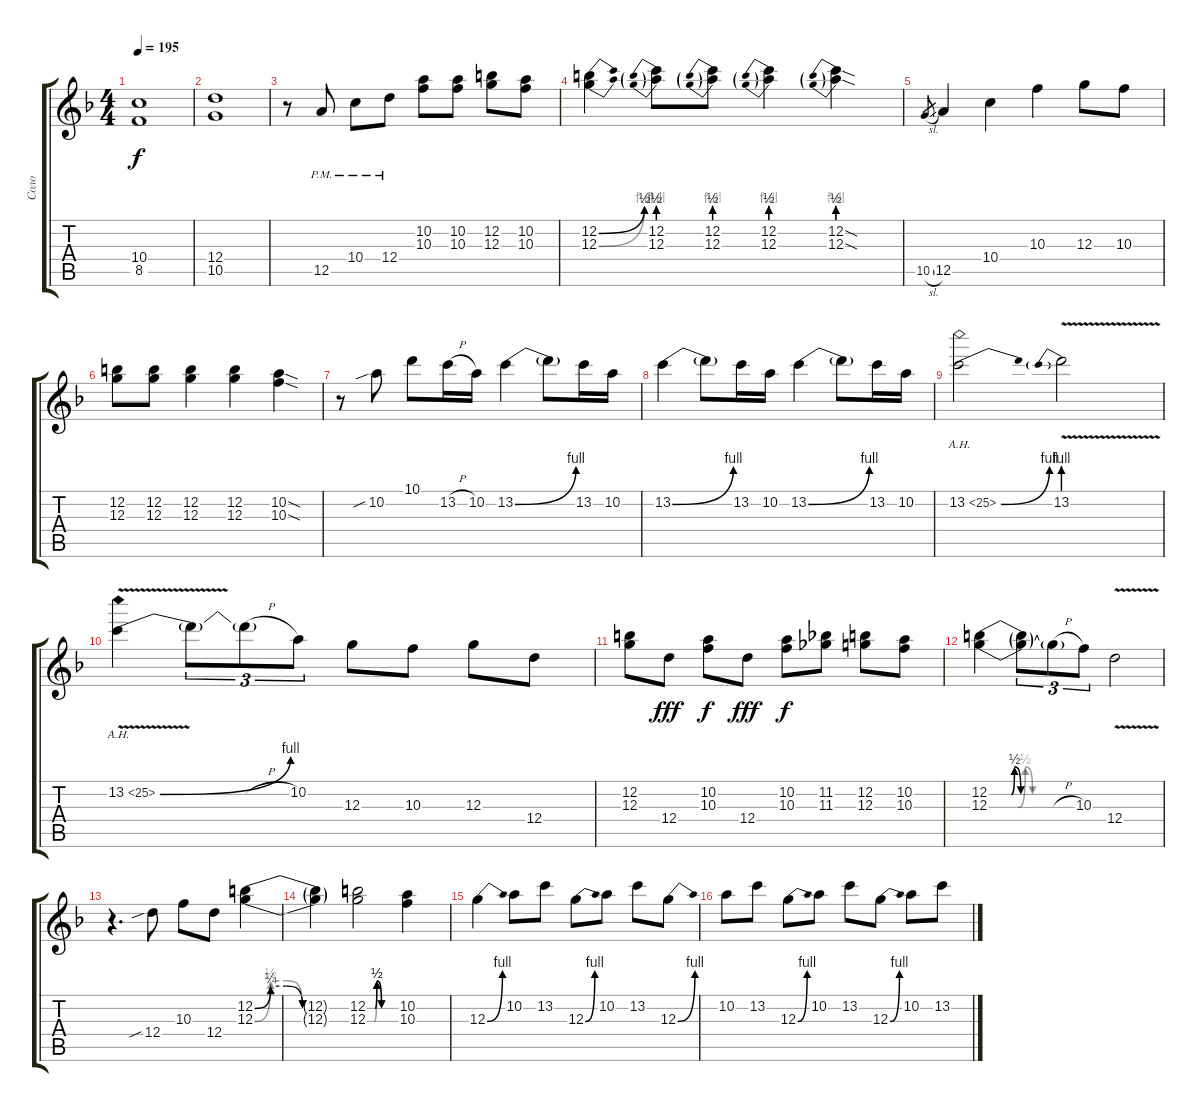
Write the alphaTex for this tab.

\track ("Соло" "Соло") {instrument distortionguitar}
\staff {score tabs}
\tuning (E4 B3 G3 D3 A2 E2) {hide}
\ts (4 4)
\tempo 195
\clef g2
\ks f
(10.4 8.5).1{dy f} |
(12.4 10.5).1 |
r.8 12.5{pm}.8 10.4{pm}.8 12.4{pm}.8 (10.2 10.3).8 (10.2 10.3).8 (12.2 12.3).8 (10.2 10.3).8 |
(12.2{be (bend 0 0 60 2)} 12.3{be (bend 0 0 60 4)}).4 (12.2{be (prebend 0 2 60 2)} 12.3{be (prebend 0 4 60 4)}).8 (12.2{be (prebend 0 2 60 2)} 12.3{be (prebend 0 4 60 4)}).8 (12.2{be (prebend 0 2 60 2)} 12.3{be (prebend 0 4 60 4)}).4 (12.2{be (prebend 0 2 60 2) sod} 12.3{be (prebend 0 4 60 4) sod}).4 |
10.5{sl}.8{gr} 12.5.4 10.4.4 10.3.4 12.3.8 10.3.8 |
(12.2 12.3).8 (12.2 12.3).8 (12.2 12.3).4 (12.2 12.3).4 (10.2{sod} 10.3{sod}).4 |
r.8 10.2{sib}.8 10.1.8 13.2{h}.16 10.2.16 13.2{be (bend 0 0 60 4)}.4 13.2{t}.8 13.2.16 10.2.16 |
13.2{be (bend 0 0 60 4)}.4 13.2{t}.8 13.2.16 10.2.16 13.2{be (bend 0 0 60 4)}.4 13.2{t}.8 13.2.16 10.2.16 |
13.2{be (bend 0 0 60 4) ah 12}.2 13.2{be (prebend 0 4 60 4) v}.2 |
13.2{be (bend 0 0 60 4) ah 12 v}.4 13.2{t}.8{tu (3 2)} 13.2{h t}.8{tu (3 2)} 10.2.8{tu (3 2)} 12.3.8 10.3.8 12.3.8 12.4.8 |
(12.2 12.3).8 12.4.8{dy fff} (10.2 10.3).8{dy f} 12.4.8{dy fff} (10.2 10.3).8{dy f} (11.2 11.3).8 (12.2 12.3).8 (10.2 10.3).8 |
(12.2{be (custom 0 0 21 0 24 2 30 0 60 0)} 12.3{be (custom 0 0 20 0 25 2 30 0 60 0)}).4 (12.2{t} 12.3{t}).8{tu (3 2)} 12.3{h t}.8{tu (3 2)} 10.3.8{tu (3 2)} 12.4{v}.2 |
r.4{d} 12.4{sib}.8 10.3.8 12.4.8 (12.2{be (custom 0 0 10 1 20 1 30 0 60 0)} 12.3{be (custom 0 0 10 2 20 2 30 0 60 0)}).4 |
(12.2{t} 12.3{t}).4 (12.2{be (custom 0 0 16 0 20 2 30 0 60 0)} 12.3{be (custom 0 0 14 0 20 2 30 0 60 0)}).2 (10.2 10.3).4 |
12.3{be (bend 0 0 60 4)}.4 10.2.8 13.2.8 12.3{be (bend 0 0 60 4)}.8 10.2.8 13.2.8 12.3{be (bend 0 0 60 4)}.8 |
10.2.8 13.2.8 12.3{be (bend 0 0 60 4)}.8 10.2.8 13.2.8 12.3{be (bend 0 0 60 4)}.8 10.2.8 13.2.8
